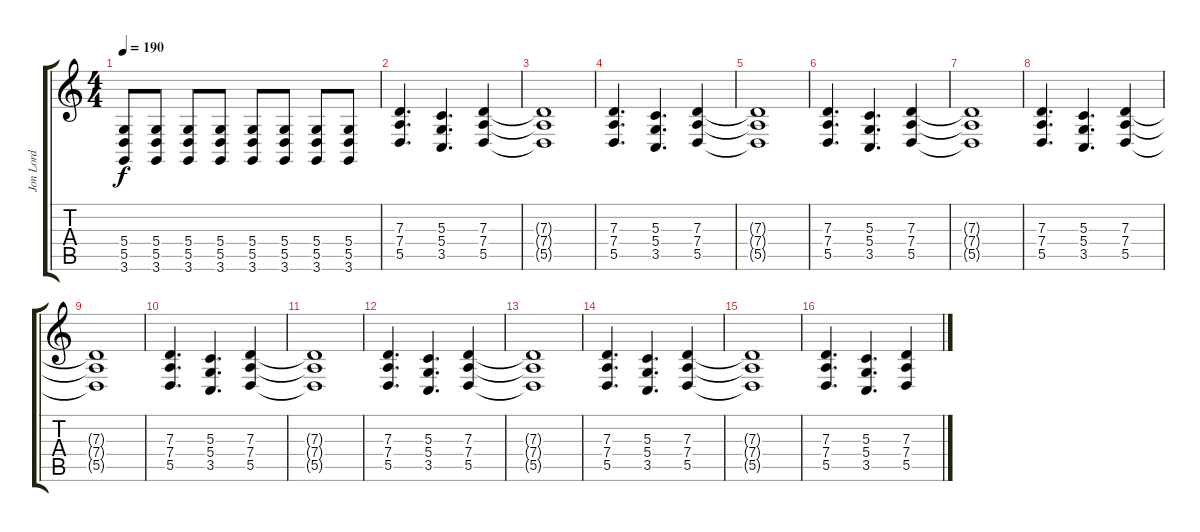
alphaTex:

\track ("Jon Lord" "Jon Lord") {instrument acousticgrandpiano}
\staff {score tabs}
\tuning (E4 B3 G3 D3 A2 E2) {hide}
\ts (4 4)
\tempo 190
\clef g2
\ks c
(5.4 5.5 3.6).8{dy f} (5.4 5.5 3.6).8 (5.4 5.5 3.6).8 (5.4 5.5 3.6).8 (5.4 5.5 3.6).8 (5.4 5.5 3.6).8 (5.4 5.5 3.6).8 (5.4 5.5 3.6).8 |
(7.3 7.4 5.5).4{d volume 13} (5.3 5.4 3.5).4{d} (7.3 7.4 5.5).4 |
(7.3{t} 7.4{t} 5.5{t}).1 |
(7.3 7.4 5.5).4{d volume 13} (5.3 5.4 3.5).4{d} (7.3 7.4 5.5).4 |
(7.3{t} 7.4{t} 5.5{t}).1 |
(7.3 7.4 5.5).4{d volume 13} (5.3 5.4 3.5).4{d} (7.3 7.4 5.5).4 |
(7.3{t} 7.4{t} 5.5{t}).1 |
(7.3 7.4 5.5).4{d volume 13} (5.3 5.4 3.5).4{d} (7.3 7.4 5.5).4 |
(7.3{t} 7.4{t} 5.5{t}).1 |
(7.3 7.4 5.5).4{d volume 13} (5.3 5.4 3.5).4{d} (7.3 7.4 5.5).4 |
(7.3{t} 7.4{t} 5.5{t}).1 |
(7.3 7.4 5.5).4{d volume 13} (5.3 5.4 3.5).4{d} (7.3 7.4 5.5).4 |
(7.3{t} 7.4{t} 5.5{t}).1 |
(7.3 7.4 5.5).4{d volume 13} (5.3 5.4 3.5).4{d} (7.3 7.4 5.5).4 |
(7.3{t} 7.4{t} 5.5{t}).1 |
(7.3 7.4 5.5).4{d volume 13} (5.3 5.4 3.5).4{d} (7.3 7.4 5.5).4
